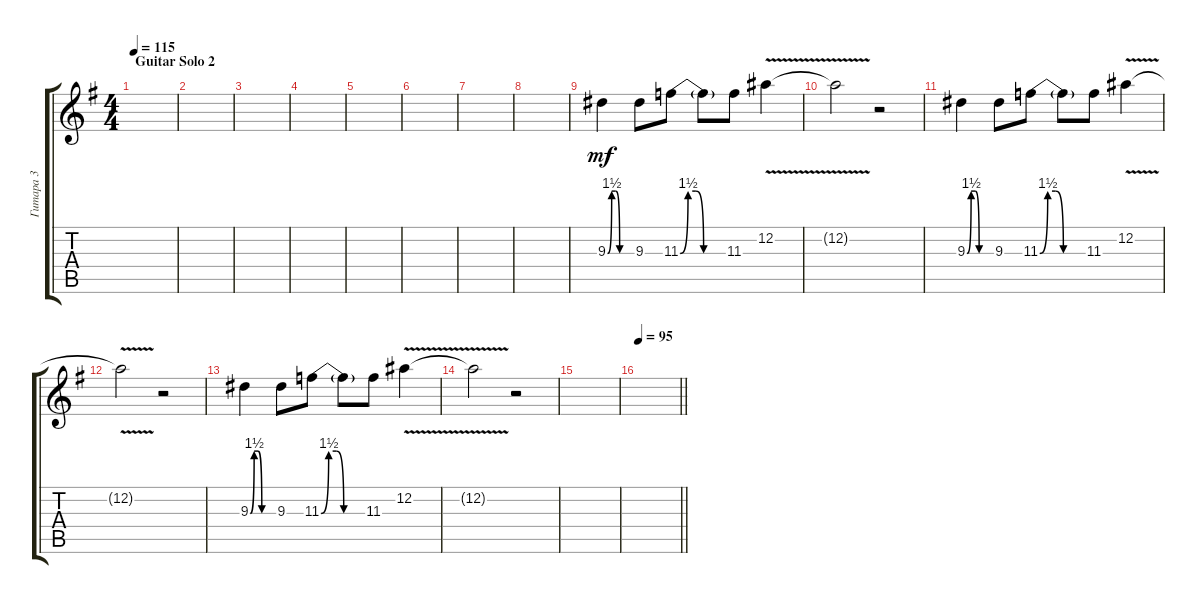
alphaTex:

\track ("Гитара 3" "Гитара 3") {instrument distortionguitar}
\staff {score tabs}
\tuning (Eb4 Bb3 Gb3 Db3 Ab2 Eb2) {hide}
\ts (4 4)
\section ("" "Guitar Solo 2")
\tempo 115
\clef g2
\ks eminor
|
|
|
|
|
|
|
|
9.3{be (custom 0 0 10 6 20 6 30 0 60 0)}.4{dy mf volume 15} 9.3.8 11.3{be (custom 0 0 10 6 20 6 30 0 60 0)}.8 11.3{t}.8 11.3.8 12.2{v}.4 |
12.2{t}.2 r.2 |
9.3{be (custom 0 0 10 6 20 6 30 0 60 0)}.4 9.3.8 11.3{be (custom 0 0 10 6 20 6 30 0 60 0)}.8 11.3{t}.8 11.3.8 12.2{v}.4 |
12.2{t}.2 r.2 |
9.3{be (custom 0 0 10 6 20 6 30 0 60 0)}.4 9.3.8 11.3{be (custom 0 0 10 6 20 6 30 0 60 0)}.8 11.3{t}.8 11.3.8 12.2{v}.4 |
12.2{t}.2 r.2 |
|
\tempo 95
\barLineRight lightlight
